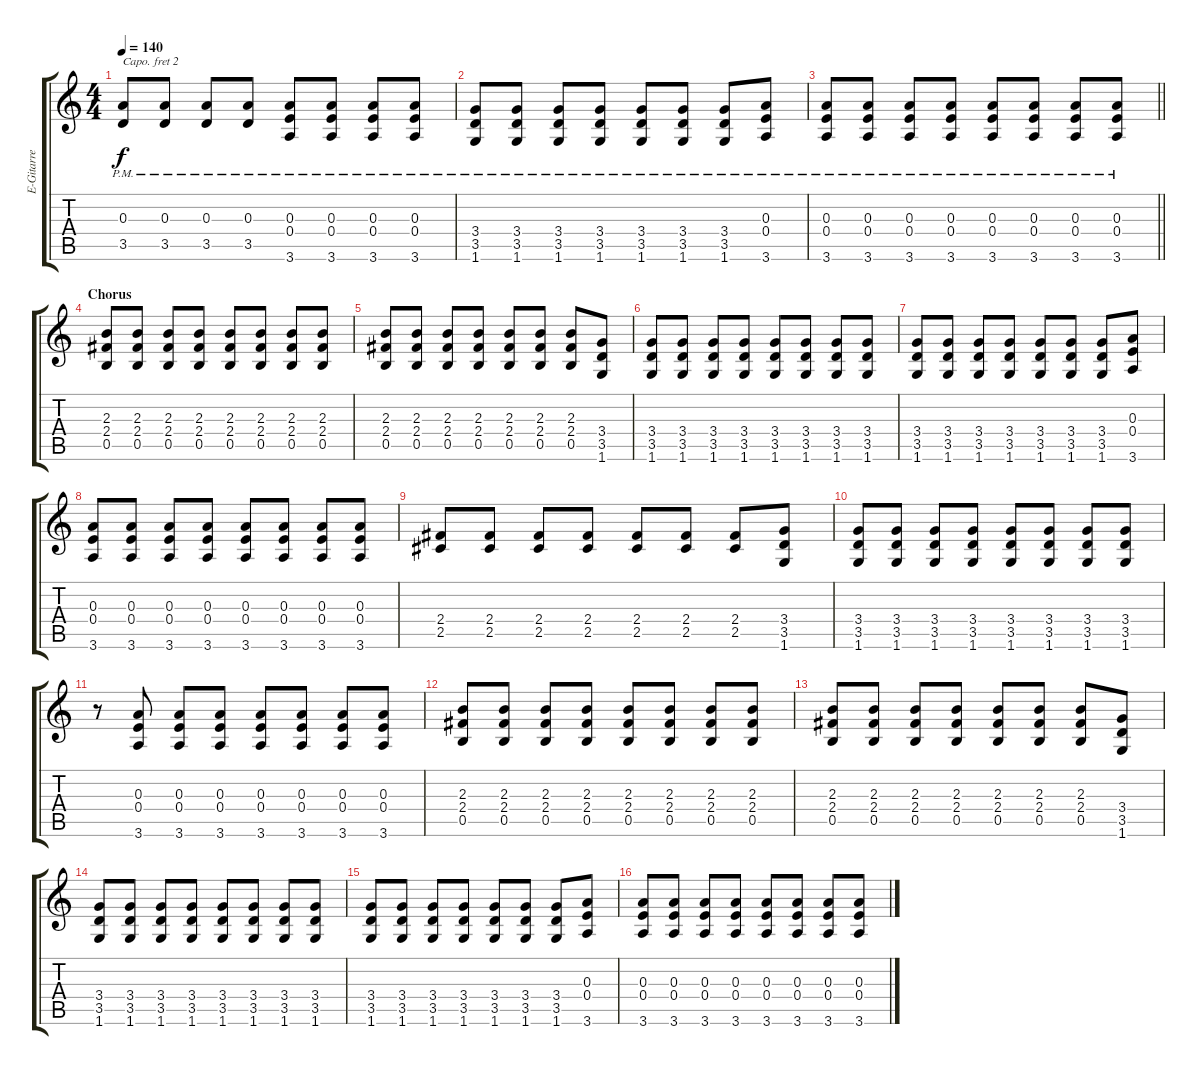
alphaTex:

\track ("E-Gitarre overdrive" "E-Gitarre ") {instrument electricguitarclean}
\staff {score tabs}
\capo 2
\tuning (E4 B3 G3 D3 A2 E2) {hide}
\ts (4 4)
\tempo 140
\clef g2
\ks c
(0.3{pm} 3.5{pm}).8{dy f} (0.3{pm} 3.5{pm}).8 (0.3{pm} 3.5{pm}).8 (0.3{pm} 3.5{pm}).8 (0.3{pm} 0.4{pm} 3.6{pm}).8 (0.3{pm} 0.4{pm} 3.6{pm}).8 (0.3{pm} 0.4{pm} 3.6{pm}).8 (0.3{pm} 0.4{pm} 3.6{pm}).8 |
(3.4{pm} 3.5{pm} 1.6{pm}).8 (3.4{pm} 3.5{pm} 1.6{pm}).8 (3.4{pm} 3.5{pm} 1.6{pm}).8 (3.4{pm} 3.5{pm} 1.6{pm}).8 (3.4{pm} 3.5{pm} 1.6{pm}).8 (3.4{pm} 3.5{pm} 1.6{pm}).8 (3.4{pm} 3.5{pm} 1.6{pm}).8 (0.3{pm} 0.4{pm} 3.6{pm}).8 |
\barLineRight lightlight
(0.3{pm} 0.4{pm} 3.6{pm}).8 (0.3{pm} 0.4{pm} 3.6{pm}).8 (0.3{pm} 0.4{pm} 3.6{pm}).8 (0.3{pm} 0.4{pm} 3.6{pm}).8 (0.3{pm} 0.4{pm} 3.6{pm}).8 (0.3{pm} 0.4{pm} 3.6{pm}).8 (0.3{pm} 0.4{pm} 3.6{pm}).8 (0.3{pm} 0.4{pm} 3.6{pm}).8 |
\section ("" "Chorus")
(2.3 2.4 0.5).8{volume 13} (2.3 2.4 0.5).8 (2.3 2.4 0.5).8 (2.3 2.4 0.5).8 (2.3 2.4 0.5).8 (2.3 2.4 0.5).8 (2.3 2.4 0.5).8 (2.3 2.4 0.5).8 |
(2.3 2.4 0.5).8 (2.3 2.4 0.5).8 (2.3 2.4 0.5).8 (2.3 2.4 0.5).8 (2.3 2.4 0.5).8 (2.3 2.4 0.5).8 (2.3 2.4 0.5).8 (3.4 3.5 1.6).8 |
(3.4 3.5 1.6).8 (3.4 3.5 1.6).8 (3.4 3.5 1.6).8 (3.4 3.5 1.6).8 (3.4 3.5 1.6).8 (3.4 3.5 1.6).8 (3.4 3.5 1.6).8 (3.4 3.5 1.6).8 |
(3.4 3.5 1.6).8 (3.4 3.5 1.6).8 (3.4 3.5 1.6).8 (3.4 3.5 1.6).8 (3.4 3.5 1.6).8 (3.4 3.5 1.6).8 (3.4 3.5 1.6).8 (0.3 0.4 3.6).8 |
(0.3 0.4 3.6).8 (0.3 0.4 3.6).8 (0.3 0.4 3.6).8 (0.3 0.4 3.6).8 (0.3 0.4 3.6).8 (0.3 0.4 3.6).8 (0.3 0.4 3.6).8 (0.3 0.4 3.6).8 |
(2.4 2.5).8 (2.4 2.5).8 (2.4 2.5).8 (2.4 2.5).8 (2.4 2.5).8 (2.4 2.5).8 (2.4 2.5).8 (3.4 3.5 1.6).8 |
(3.4 3.5 1.6).8 (3.4 3.5 1.6).8 (3.4 3.5 1.6).8 (3.4 3.5 1.6).8 (3.4 3.5 1.6).8 (3.4 3.5 1.6).8 (3.4 3.5 1.6).8 (3.4 3.5 1.6).8 |
r.8 (0.3 0.4 3.6).8 (0.3 0.4 3.6).8 (0.3 0.4 3.6).8 (0.3 0.4 3.6).8 (0.3 0.4 3.6).8 (0.3 0.4 3.6).8 (0.3 0.4 3.6).8 |
(2.3 2.4 0.5).8 (2.3 2.4 0.5).8 (2.3 2.4 0.5).8 (2.3 2.4 0.5).8 (2.3 2.4 0.5).8 (2.3 2.4 0.5).8 (2.3 2.4 0.5).8 (2.3 2.4 0.5).8 |
(2.3 2.4 0.5).8 (2.3 2.4 0.5).8 (2.3 2.4 0.5).8 (2.3 2.4 0.5).8 (2.3 2.4 0.5).8 (2.3 2.4 0.5).8 (2.3 2.4 0.5).8 (3.4 3.5 1.6).8 |
(3.4 3.5 1.6).8 (3.4 3.5 1.6).8 (3.4 3.5 1.6).8 (3.4 3.5 1.6).8 (3.4 3.5 1.6).8 (3.4 3.5 1.6).8 (3.4 3.5 1.6).8 (3.4 3.5 1.6).8 |
(3.4 3.5 1.6).8 (3.4 3.5 1.6).8 (3.4 3.5 1.6).8 (3.4 3.5 1.6).8 (3.4 3.5 1.6).8 (3.4 3.5 1.6).8 (3.4 3.5 1.6).8 (0.3 0.4 3.6).8 |
(0.3 0.4 3.6).8 (0.3 0.4 3.6).8 (0.3 0.4 3.6).8 (0.3 0.4 3.6).8 (0.3 0.4 3.6).8 (0.3 0.4 3.6).8 (0.3 0.4 3.6).8 (0.3 0.4 3.6).8
